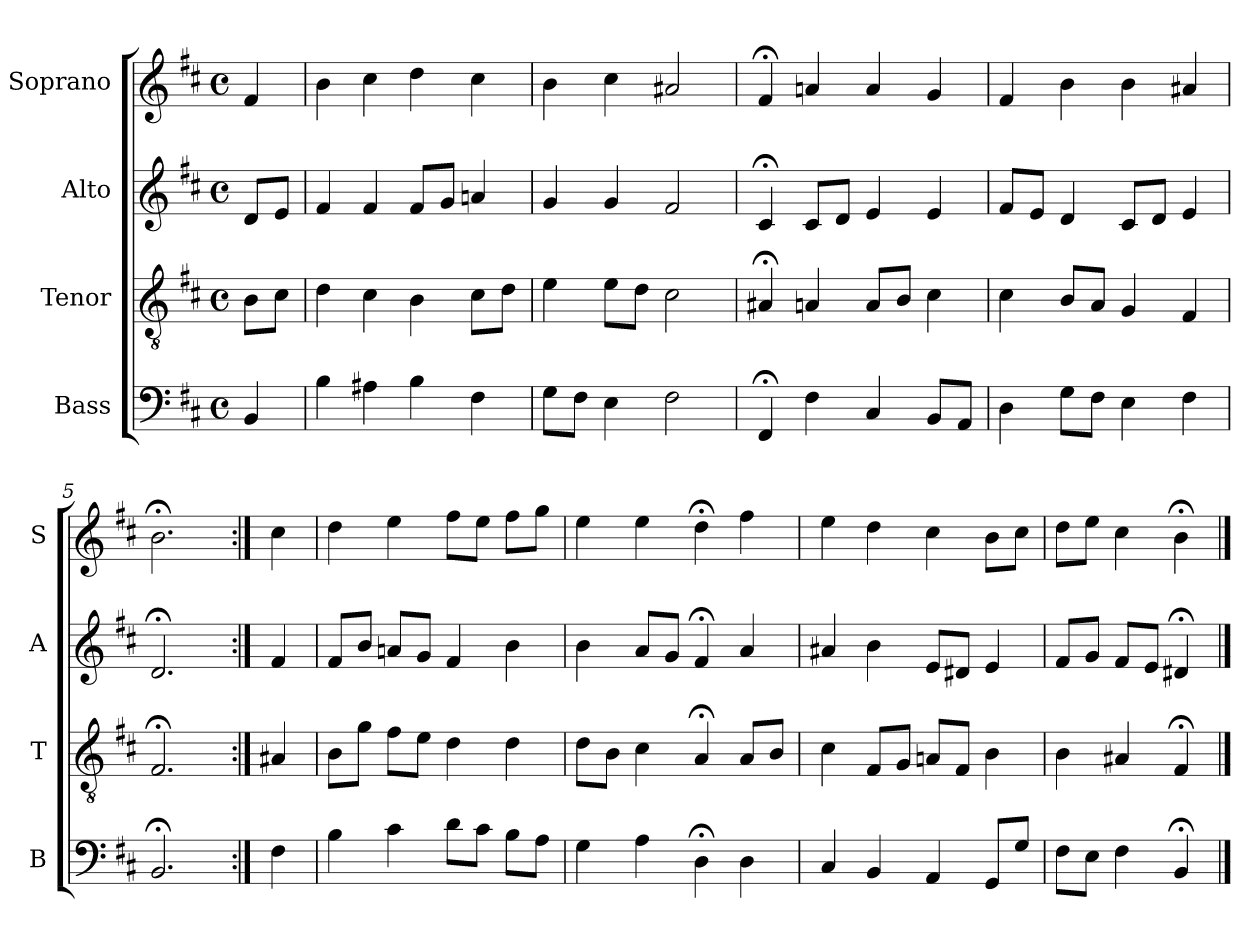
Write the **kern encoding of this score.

**kern	**kern	**kern	**kern
*part4	*part3	*part2	*part1
*staff4	*staff3	*staff2	*staff1
*I"Bass	*I"Tenor	*I"Alto	*I"Soprano
*I'B	*I'T	*I'A	*I'S
*clefF4	*clefGv2	*clefG2	*clefG2
*k[f#c#]	*k[f#c#]	*k[f#c#]	*k[f#c#]
*b:	*b:	*b:	*b:
*M4/4	*M4/4	*M4/4	*M4/4
*met(c)	*met(c)	*met(c)	*met(c)
*MM100	*MM100	*MM100	*MM100
=	=	=	=
4BB	8BL	8dL	4f#
.	8c#J	8eJ	.
=1	=1	=1	=1
4B	4d	4f#	4b
4A#X	4c#	4f#	4cc#
4B	4B	8f#L	4dd
.	.	8gJ	.
4F#	8c#L	4an	4cc#
.	8dJ	.	.
=2	=2	=2	=2
8GL	4e	4g	4b
8F#J	.	.	.
4E	8eL	4g	4cc#
.	8dJ	.	.
2F#	2c#	2f#	2a#X
=3	=3	=3	=3
4FF#;<	4A#X;<	4c#;<	4f#;<
4F#	4An	8c#L	4an
.	.	8dJ	.
4C#	8AL	4e	4a
.	8BJ	.	.
8BBL	4c#	4e	4g
8AAJ	.	.	.
=4	=4	=4	=4
4D	4c#	8f#L	4f#
.	.	8eJ	.
8GL	8BL	4d	4b
8F#J	8AJ	.	.
4E	4G	8c#L	4b
.	.	8dJ	.
4F#	4F#	4e	4a#X
=5	=5	=5	=5
2.BB;<	2.F#;<	2.d;<	2.b;<
=:|!	=:|!	=:|!	=:|!
4F#	4A#X	4f#	4cc#
=6	=6	=6	=6
4B	8BL	8f#L	4dd
.	8gJ	8bJ	.
4c#	8f#L	8anL	4ee
.	8eJ	8gJ	.
8dL	4d	4f#	8ff#L
8c#J	.	.	8eeJ
8BL	4d	4b	8ff#L
8AJ	.	.	8ggJ
=7	=7	=7	=7
4G	8dL	4b	4ee
.	8BJ	.	.
4A	4c#	8aL	4ee
.	.	8gJ	.
4D;<	4A;<	4f#;<	4dd;<
4D	8AL	4a	4ff#
.	8BJ	.	.
=8	=8	=8	=8
4C#	4c#	4a#X	4ee
4BB	8F#L	4b	4dd
.	8GJ	.	.
4AA	8AnL	8eL	4cc#
.	8F#J	8d#XJ	.
8GGL	4B	4e	8bL
8GJ	.	.	8cc#J
=9	=9	=9	=9
8F#L	4B	8f#L	8ddL
8EJ	.	8gJ	8eeJ
4F#	4A#X	8f#L	4cc#
.	.	8eJ	.
4BB;<	4F#;<	4d#X;<	4b;<
==	==	==	==
*-	*-	*-	*-
